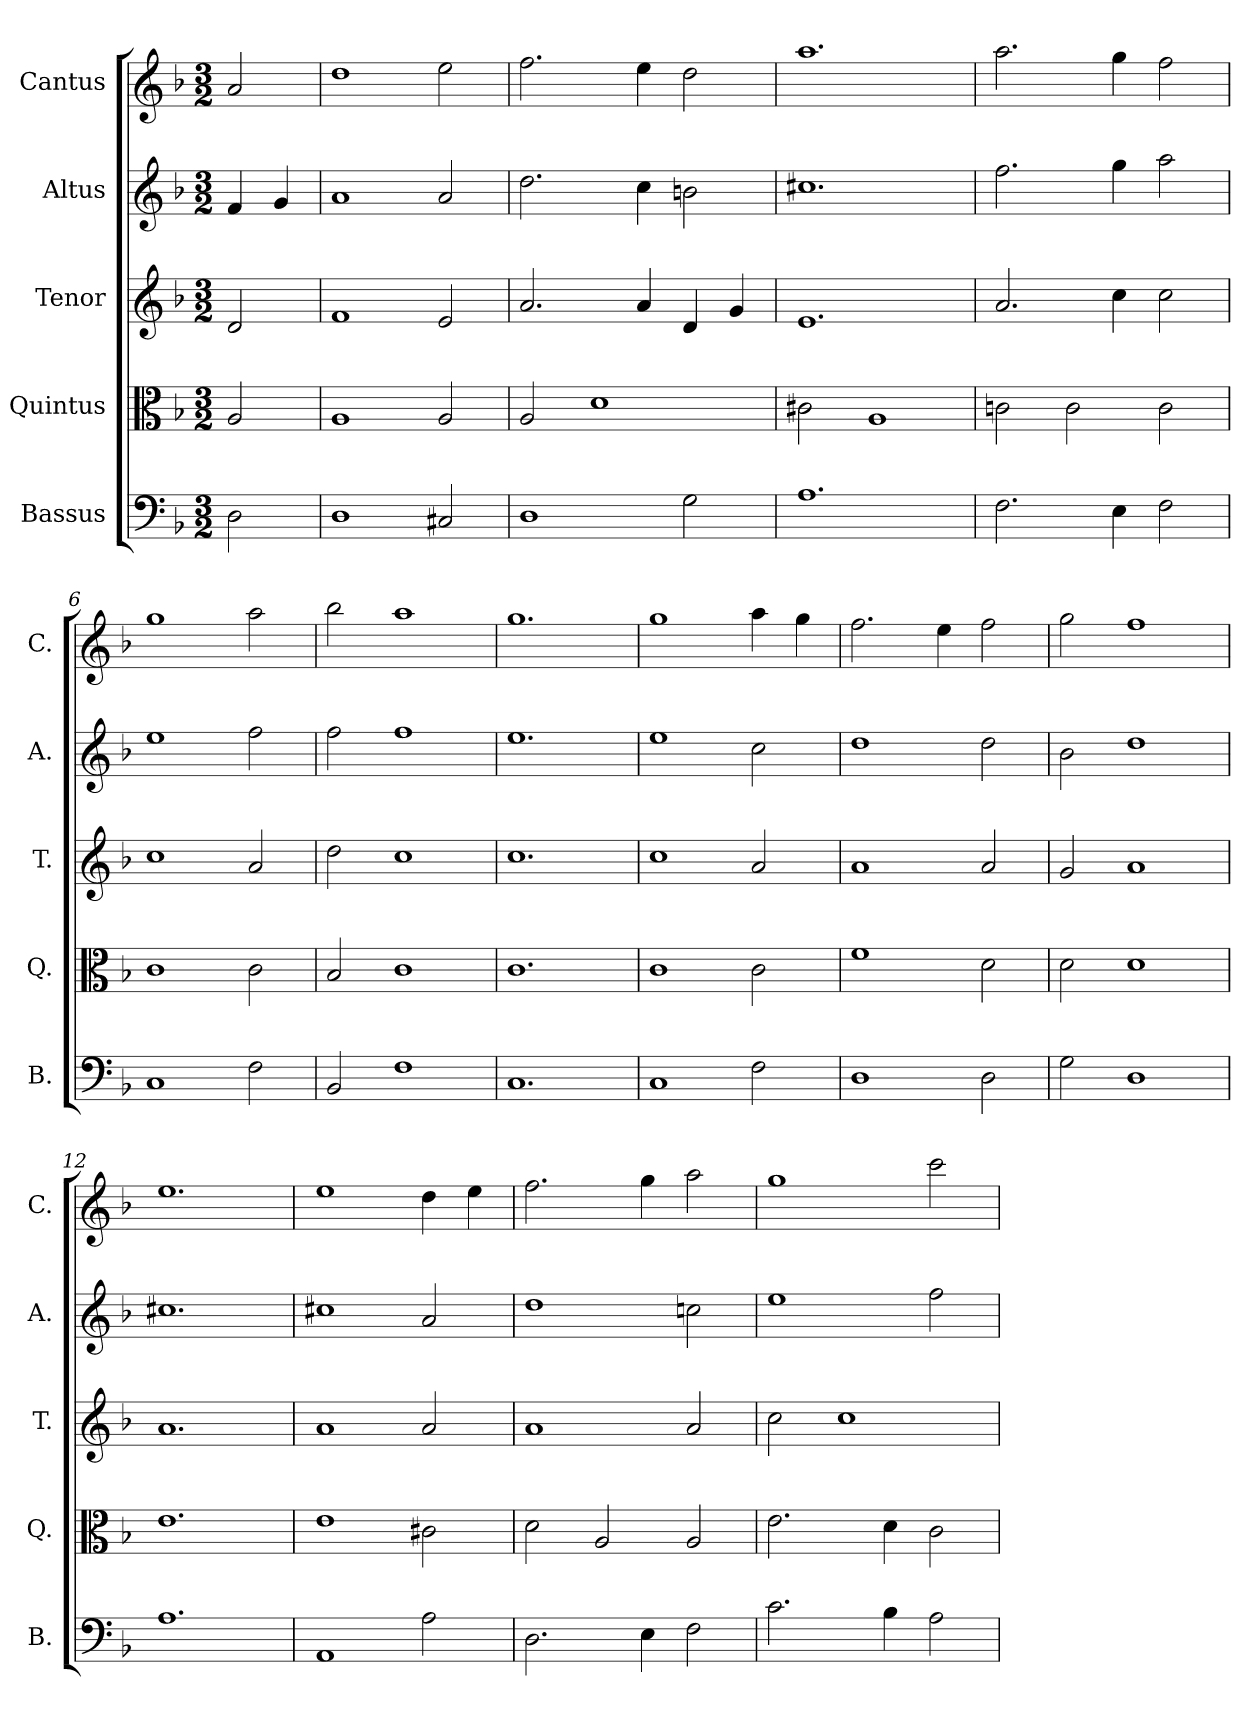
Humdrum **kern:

**kern	**kern	**kern	**kern	**kern
*part5	*part4	*part3	*part2	*part1
*staff5	*staff4	*staff3	*staff2	*staff1
*I"Bassus	*I"Quintus	*I"Tenor	*I"Altus	*I"Cantus
*I'B.	*I'Q.	*I'T.	*I'A.	*I'C.
*clefF4	*clefC3	*clefG2	*clefG2	*clefG2
*k[b-]	*k[b-]	*k[b-]	*k[b-]	*k[b-]
*F:	*F:	*F:	*F:	*F:
*M3/2	*M3/2	*M3/2	*M3/2	*M3/2
=1	=1	=1	=1	=1
2D\	2A/	2d/	4f/	2a/
.	.	.	4g/	.
=2	=2	=2	=2	=2
1D\	1A/	1f/	1a/	1dd\
2C#X/	2A/	2e/	2a/	2ee\
=3	=3	=3	=3	=3
1D\	2A/	2.a/	2.dd\	2.ff\
.	1d\	.	.	.
.	.	4a/	4cc\	4ee\
2G\	.	4d/	2bn\	2dd\
.	.	4g/	.	.
=4	=4	=4	=4	=4
1.A\	2c#X\	1.e/	1.cc#X\	1.aa\
.	1A/	.	.	.
=5	=5	=5	=5	=5
2.F\	2cn\	2.a/	2.ff\	2.aa\
.	2c\	.	.	.
4E\	.	4cc\	4gg\	4gg\
2F\	2c\	2cc\	2aa\	2ff\
=6	=6	=6	=6	=6
1C/	1c\	1cc\	1ee\	1gg\
2F\	2c\	2a/	2ff\	2aa\
=7	=7	=7	=7	=7
2BB-/	2B-/	2dd\	2ff\	2bb-\
1F\	1c\	1cc\	1ff\	1aa\
!!LO:LB:g=z
=8	=8	=8	=8	=8
1.C/	1.c\	1.cc\	1.ee\	1.gg\
=9	=9	=9	=9	=9
1C/	1c\	1cc\	1ee\	1gg\
2F\	2c\	2a/	2cc\	4aa\
.	.	.	.	4gg\
=10	=10	=10	=10	=10
1D\	1f\	1a/	1dd\	2.ff\
.	.	.	.	4ee\
2D\	2d\	2a/	2dd\	2ff\
=11	=11	=11	=11	=11
2G\	2d\	2g/	2b-\	2gg\
1D\	1d\	1a/	1dd\	1ff\
=12	=12	=12	=12	=12
1.A\	1.e\	1.a/	1.cc#X\	1.ee\
=13	=13	=13	=13	=13
1AA/	1e\	1a/	1cc#X\	1ee\
2A\	2c#X\	2a/	2a/	4dd\
.	.	.	.	4ee\
=14	=14	=14	=14	=14
2.D\	2d\	1a/	1dd\	2.ff\
.	2A/	.	.	.
4E\	.	.	.	4gg\
2F\	2A/	2a/	2ccn\	2aa\
!!LO:LB:g=z
=15	=15	=15	=15	=15
2.c\	2.e\	2cc\	1ee\	1gg\
.	.	1cc\	.	.
4B-\	4d\	.	.	.
2A\	2c\	.	2ff\	2ccc\
=	=	=	=	=
*-	*-	*-	*-	*-
